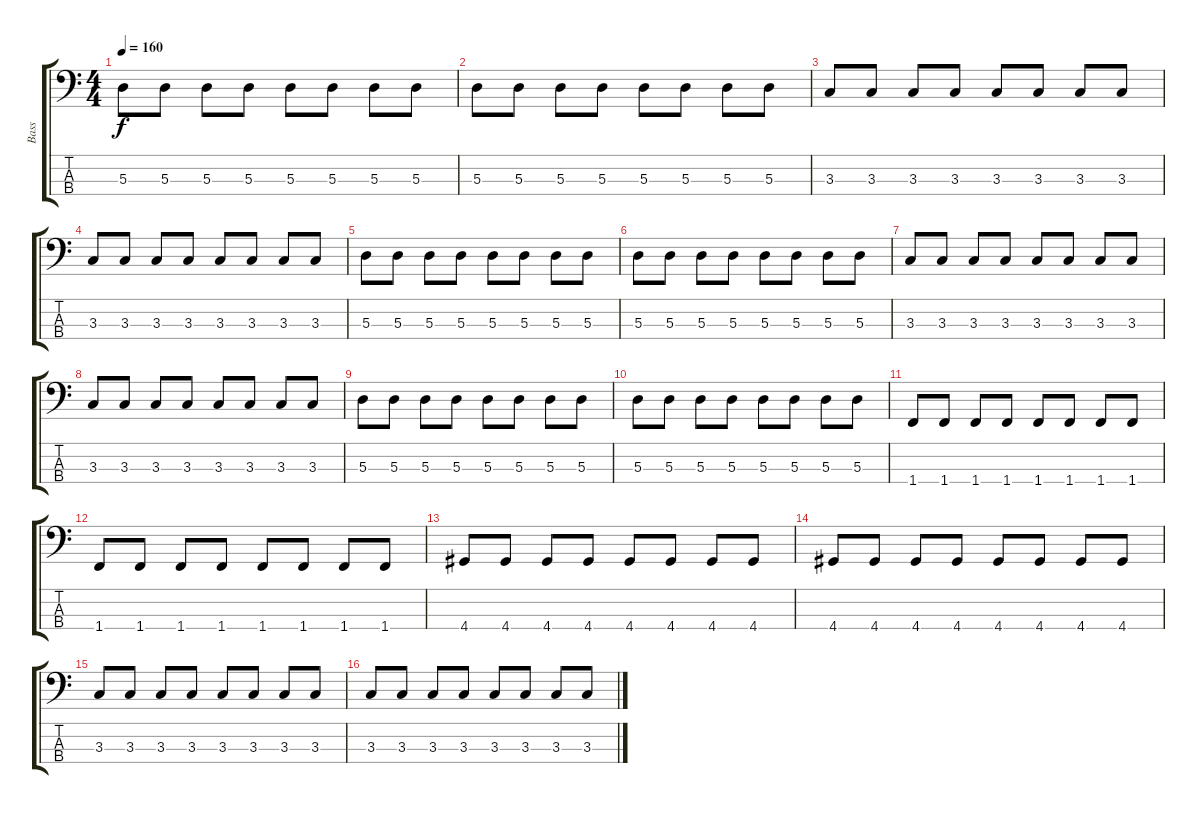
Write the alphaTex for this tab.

\track ("Bass" "Bass") {instrument electricbasspick}
\staff {score tabs}
\tuning (G2 D2 A1 E1) {hide}
\ts (4 4)
\tempo 160
\clef f4
\ks c
5.3.8{dy f} 5.3.8 5.3.8 5.3.8 5.3.8 5.3.8 5.3.8 5.3.8 |
5.3.8 5.3.8 5.3.8 5.3.8 5.3.8 5.3.8 5.3.8 5.3.8 |
3.3.8 3.3.8 3.3.8 3.3.8 3.3.8 3.3.8 3.3.8 3.3.8 |
3.3.8 3.3.8 3.3.8 3.3.8 3.3.8 3.3.8 3.3.8 3.3.8 |
5.3.8 5.3.8 5.3.8 5.3.8 5.3.8 5.3.8 5.3.8 5.3.8 |
5.3.8 5.3.8 5.3.8 5.3.8 5.3.8 5.3.8 5.3.8 5.3.8 |
3.3.8 3.3.8 3.3.8 3.3.8 3.3.8 3.3.8 3.3.8 3.3.8 |
3.3.8 3.3.8 3.3.8 3.3.8 3.3.8 3.3.8 3.3.8 3.3.8 |
5.3.8 5.3.8 5.3.8 5.3.8 5.3.8 5.3.8 5.3.8 5.3.8 |
5.3.8 5.3.8 5.3.8 5.3.8 5.3.8 5.3.8 5.3.8 5.3.8 |
1.4.8 1.4.8 1.4.8 1.4.8 1.4.8 1.4.8 1.4.8 1.4.8 |
1.4.8 1.4.8 1.4.8 1.4.8 1.4.8 1.4.8 1.4.8 1.4.8 |
4.4.8 4.4.8 4.4.8 4.4.8 4.4.8 4.4.8 4.4.8 4.4.8 |
4.4.8 4.4.8 4.4.8 4.4.8 4.4.8 4.4.8 4.4.8 4.4.8 |
3.3.8 3.3.8 3.3.8 3.3.8 3.3.8 3.3.8 3.3.8 3.3.8 |
3.3.8 3.3.8 3.3.8 3.3.8 3.3.8 3.3.8 3.3.8 3.3.8
